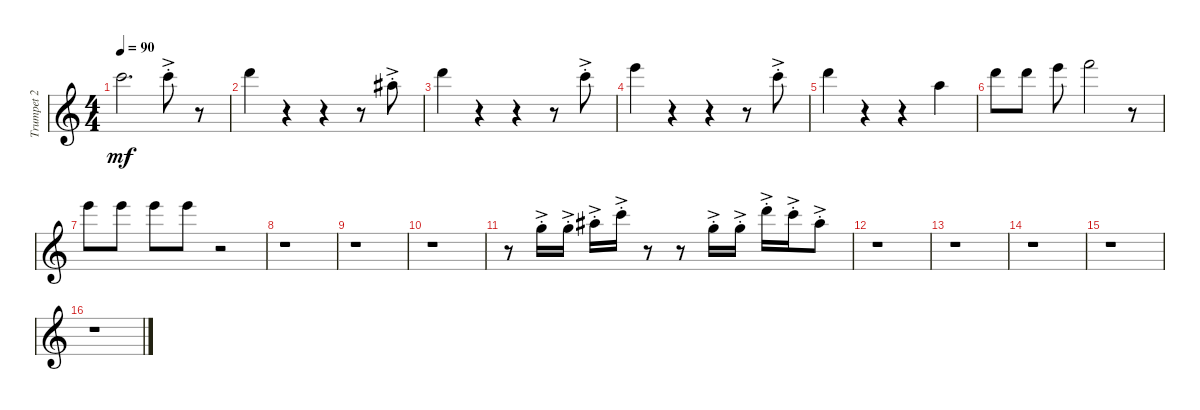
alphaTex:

\track ("Trumpet 2" "Trumpet 2") {instrument electricguitarclean}
\staff {score}
\tuning (E4 B3 G3 D3 A2 E2 B1) {hide}
\ts (4 4)
\tempo 90
\clef g2
\ks c
8.1.2{d dy mf} 8.1{ac st}.8 r.8 |
10.1.4 r.4 r.4 r.8 6.1{ac st}.8 |
10.1.4 r.4 r.4 r.8 8.1{ac st}.8 |
12.1.4 r.4 r.4 r.8 8.1{ac st}.8 |
10.1.4 r.4 r.4 5.1.4 |
10.1.8 10.1.8 12.1.8 13.1.2 r.8 |
12.1.8 12.1.8 12.1.8 12.1.8 r.2 |
r.1 |
r.1 |
r.1 |
r.8 3.1{ac st}.16 3.1{ac st}.16 6.1{ac st}.16 8.1{ac st}.16 r.8 r.8 3.1{ac st}.16 3.1{ac st}.16 10.1{ac st}.16 8.1{ac st}.16 6.1{ac st}.8 |
r.1 |
r.1 |
r.1 |
r.1 |
r.1
